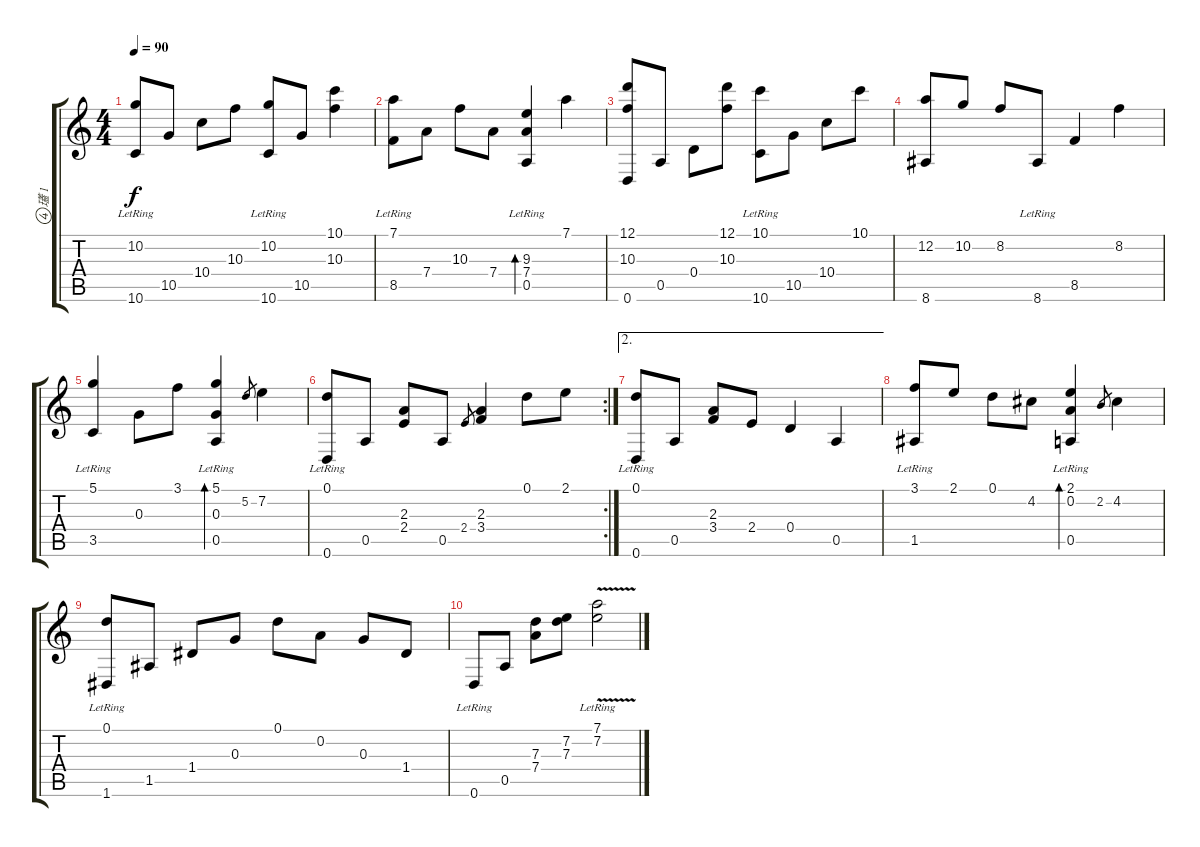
\track ("瓂 1" "瓂 1") {instrument acousticguitarnylon}
\staff {score tabs}
\tuning (D4 A3 G3 D3 A2 D2) {hide}
\ts (4 4)
\tempo 90
\clef g2
\ks c
(10.2 10.6{lr}).8{dy f} 10.5.8 10.4.8 10.3.8 (10.2 10.6{lr}).8 10.5.8 (10.1 10.3).4 |
(7.1 8.5{lr}).8 7.4.8 10.3.8 7.4.8 (9.3 7.4 0.5{lr}).4{bd 480} 7.1.4 |
(12.1 10.3 0.6).8 0.5.8 0.4.8 (12.1 10.3).8 (10.1 10.6{lr}).8 10.5.8 10.4.8 10.1.8 |
(12.2 8.6).8 10.2.8 8.2.8 8.6{lr}.8 8.5.4 8.2.4 |
(5.1 3.5{lr}).4 0.3.8 3.1.8 (5.1 0.3 0.5{lr}).4{bd 480} 5.2.8{gr} 7.2.4 |
\rc 2
(0.1 0.6{lr}).8 0.5.8 (2.3 2.4).8 0.5.8 2.4.8{gr} (2.3 3.4).4 0.1.8 2.1.8 |
\ae 2
(0.1 0.6{lr}).8 0.5.8 (2.3 3.4).8 2.4.8 0.4.4 0.5.4 |
(3.1 1.5{lr}).8 2.1.8 0.1.8 4.2.8 (2.1 0.2 0.5{lr}).4{bd 480} 2.2.8{gr} 4.2.4 |
(0.1 1.6{lr}).8 1.5.8 1.4.8 0.3.8 0.1.8 0.2.8 0.3.8 1.4.8 |
0.6{lr}.8 0.5.8 (7.3 7.4).8 (7.2 7.3).8 (7.1{v lr} 7.2{v lr}).2
